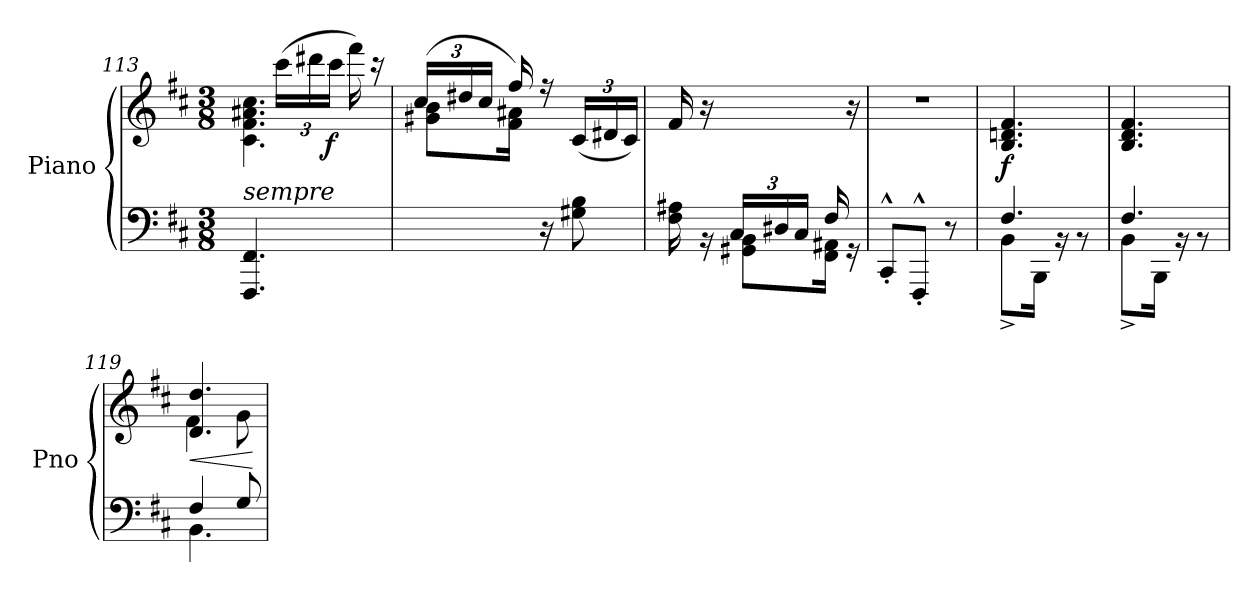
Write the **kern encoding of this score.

**kern	**kern	**dynam
*part1	*part1	*part1
*staff2	*staff1	*staff1/2
*I"Piano	*	*
*I'Pno	*	*
!!LO:LB:g=z
*clefF4	*clefG2	*
*k[f#c#]	*k[f#c#]	*
*M3/8	*M3/8	*
=113	=113	=113
*	*^	*
!LO:TX:a:i:t=sempre	!	!	!
4.FFF#/ 4.FF#/	8rddyy	4.c#\ 4.f#\ 4.a#X\ 4.cc#\	.
*	*Xbrackettup	*	*
.	(>24ccc#\LL	.	.
.	24ddd#X\	.	.
!	!	!	!LO:DY:b
.	24ccc#\JJ	.	f
.	16fff#\)	.	.
.	16r	.	.
=114	=114	=114	=114
8.ryy	(>24cc#/LL	8g#X\ 8b\L	.
.	24dd#X/	.	.
.	24cc#/JJ	.	.
.	16ff#/)	16f#\ 16a#X\Jk	.
16r	16rff	8.ryy	.
8G#X\ 8B\	(>24c#/LL	.	.
.	24d#X/	.	.
.	24c#/JJ)	.	.
*	*v	*v	*
=115	=115	=115
*^	*	*
8ryy	16F#\ 16A#X\	16f#/	.
.	16rBB	16r	.
*Xbrackettup	*	*	*
24C#/LL	8GG#X\ 8BB\L	8.ryy	.
24D#X/	.	.	.
24C#/JJ	.	.	.
16F#/	16FF#\ 16AA#X\Jk	.	.
16ryy	16rGG	16r	.
*v	*v	*	*
=116	=116	=116
8CC#'^^/L	4.r	.
8FFF#^^'/J	.	.
8r	.	.
!!LO:PB:g=z
=117	=117	=117
*^	*	*
!	!	!	!LO:DY:b
4.F#/	8BB^\L	4.B/ 4.dn/ 4.f#/	f
.	16BBB\Jk	.	.
.	16rBB	.	.
.	8rBB	.	.
=118	=118	=118	=118
4.F#/	8BB^\L	4.B/ 4.d/ 4.f#/	.
.	16BBB\Jk	.	.
.	16rBB	.	.
.	8rBB	.	.
=119	=119	=119	=119
!	!	!	!LO:HP:b
*	*	*^	*
4F#/	4.BB\	4.d/ 4.dd/	4f#\	<
8G/	.	.	8g\	.
*v	*v	*	*	*
*	*v	*v	*
.	.	[
=	=	=
*-	*-	*-
